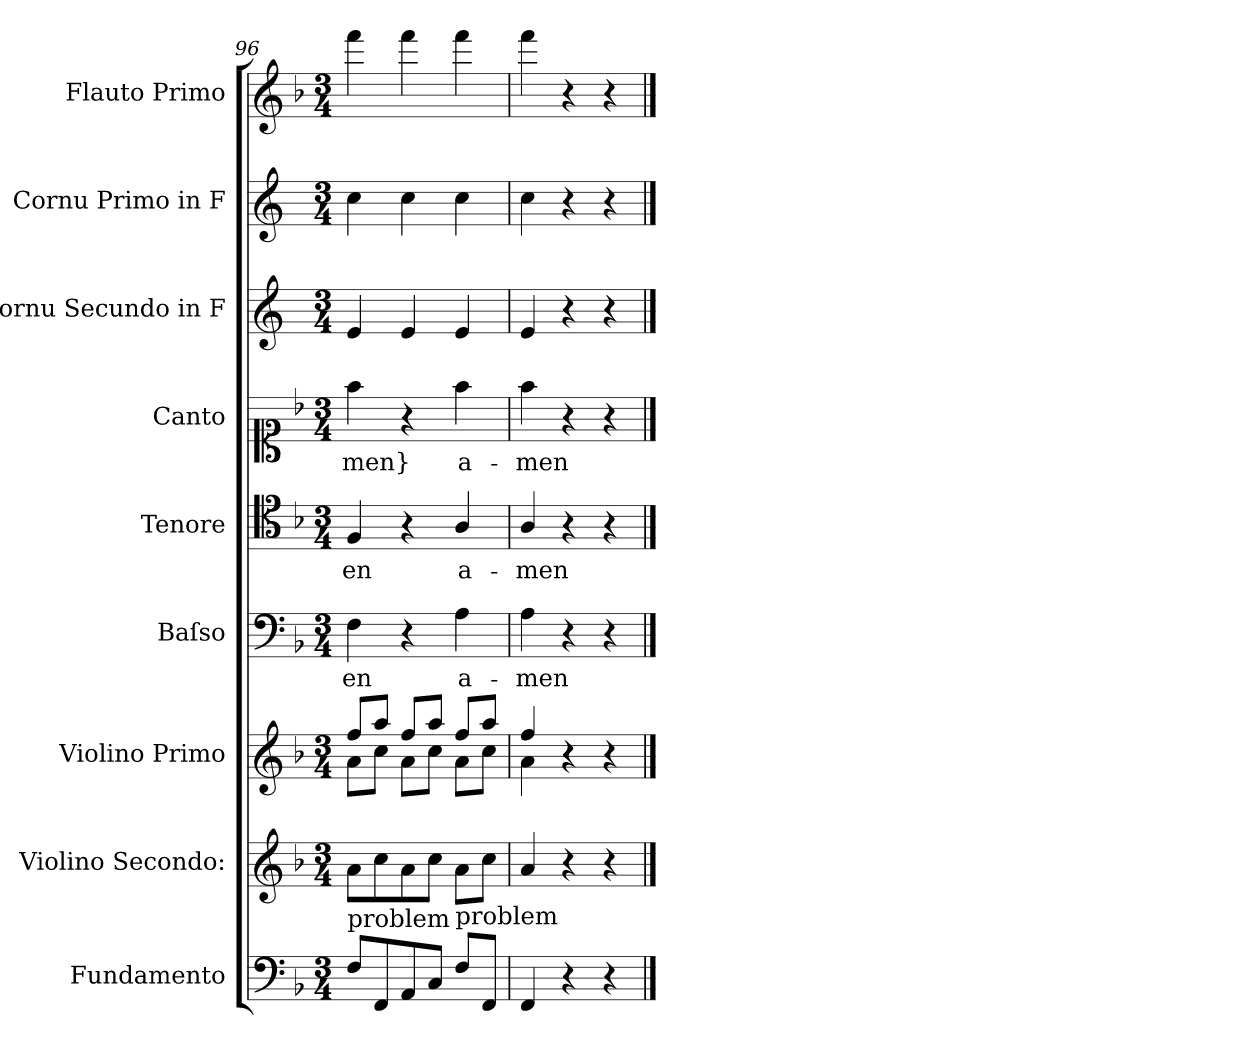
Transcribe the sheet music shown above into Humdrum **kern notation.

**kern	**kern	**kern	**kern	**text	**kern	**text	**kern	**text	**kern	**kern	**kern
*part9	*part8	*part7	*part6	*part6	*part5	*part5	*part4	*part4	*part3	*part2	*part1
*staff9	*staff8	*staff7	*staff6	*staff6	*staff5	*staff5	*staff4	*staff4	*staff3	*staff2	*staff1
*I"Fundamento	*I"Violino Secondo:	*I"Violino Primo	*I"Baſso	*	*I"Tenore	*	*I"Canto	*	*I"Cornu Secundo in F	*I"Cornu Primo in F	*I"Flauto Primo
*I'fund	*I'vl 2	*I'vl 1	*I'B	*	*I'T	*	*I'C	*	*I'cor 2	*I'cor 1	*I'fl 1
*clefF4	*clefG2	*clefG2	*clefF4	*	*clefC4	*	*clefC1	*	*clefG2	*clefG2	*clefG2
*	*	*	*	*	*	*	*	*	*ITrd4c7	*ITrd4c7	*
*k[b-]	*k[b-]	*k[b-]	*k[b-]	*	*k[b-]	*	*k[b-]	*	*k[b-]	*k[b-]	*k[b-]
*F:	*F:	*F:	*F:	*	*F:	*	*F:	*	*F:	*F:	*F:
*M3/4	*M3/4	*M3/4	*M3/4	*	*M3/4	*	*M3/4	*	*M3/4	*M3/4	*M3/4
=96	=96	=96	=96	=96	=96	=96	=96	=96	=96	=96	=96
*	*	*^	*	*	*	*	*	*	*	*	*
!LO:TX:a:t=problem	!	!	!	!	!	!	!	!	!	!	!	!
8F\L	8a\L	8ff/L	8a\L	4F\	-en	4F/	-en	4ff\	-men}	4A/	4f\	4fff\
8FF/	8cc\	8aa/J	8cc\J	.	.	.	.	.	.	.	.	.
8AA/	8a\	8ff/L	8a\L	4r	.	4r	.	4r	.	4A/	4f\	4fff\
8C/J	8cc\J	8aa/J	8cc\J	.	.	.	.	.	.	.	.	.
!LO:TX:a:t=problem	!	!	!	!	!	!	!	!	!	!	!	!
8F\L	8a\L	8ff/L	8a\L	4A\	a-	4A/	a-	4ff\	a-	4A/	4f\	4fff\
8FF/J	8cc\J	8aa/J	8cc\J	.	.	.	.	.	.	.	.	.
=97	=97	=97	=97	=97	=97	=97	=97	=97	=97	=97	=97	=97
4FF/	4a/	4ff/	4a\	4A\	-men	4A/	-men	4ff\	-men	4A/	4f\	4fff\
4r	4r	4r	4ryy	4r	.	4r	.	4r	.	4r	4r	4r
4r	4r	4r	4ryy	4r	.	4r	.	4r	.	4r	4r	4r
*	*	*v	*v	*	*	*	*	*	*	*	*	*
==	==	==	==	==	==	==	==	==	==	==	==
*-	*-	*-	*-	*-	*-	*-	*-	*-	*-	*-	*-
